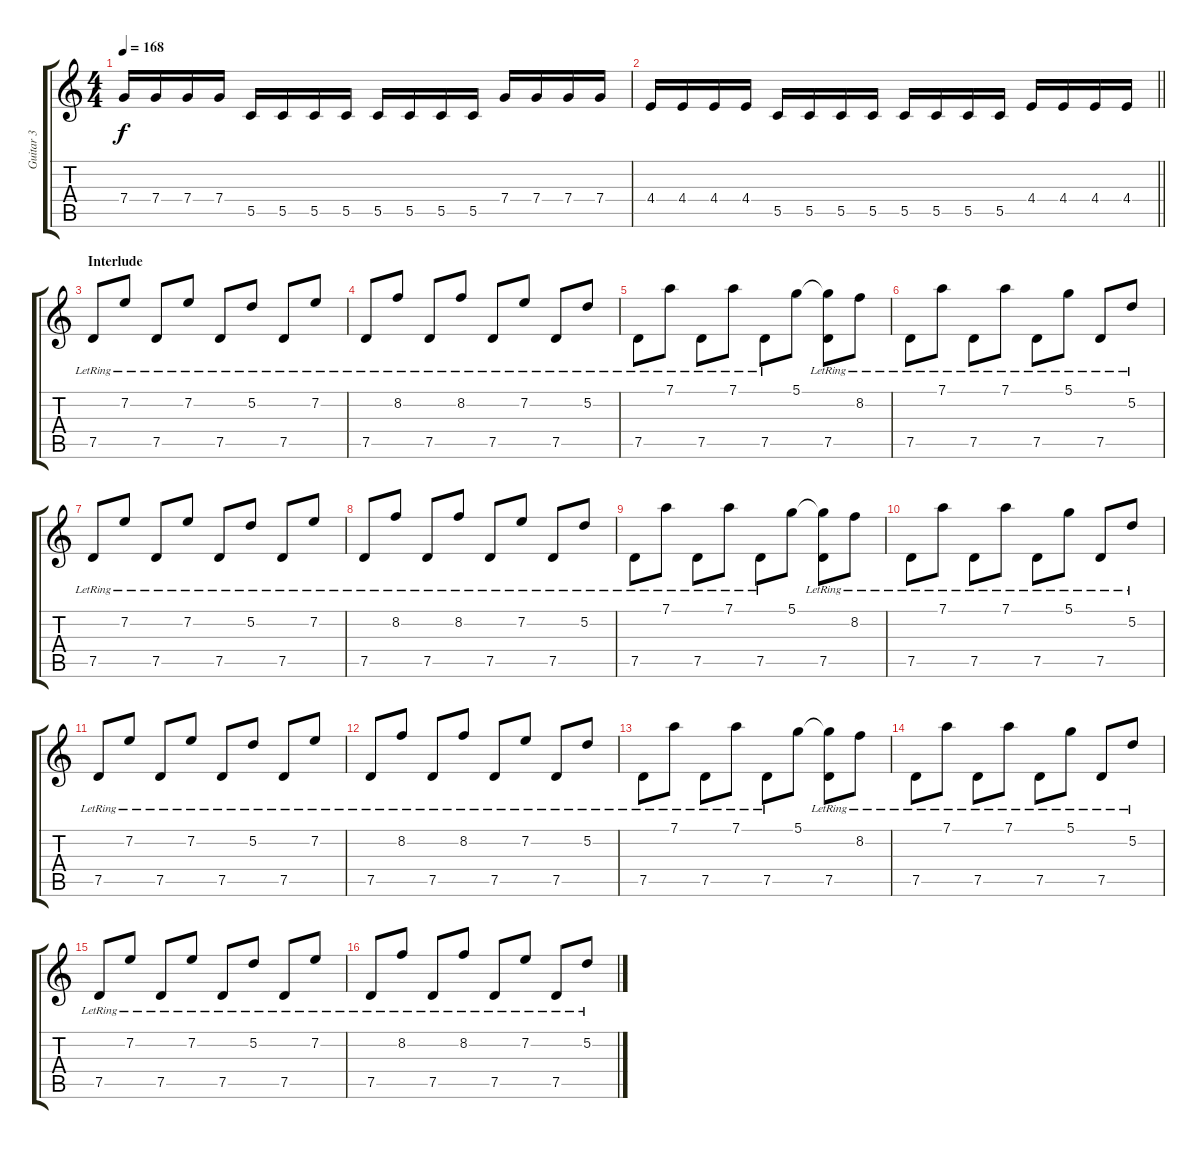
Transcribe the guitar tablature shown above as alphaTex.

\track ("Guitar 3" "Guitar 3") {instrument distortionguitar}
\staff {score tabs}
\tuning (D4 A3 F3 C3 G2 D2) {hide}
\ts (4 4)
\tempo 168
\clef g2
\ks c
7.4.16{dy f} 7.4.16 7.4.16 7.4.16 5.5.16 5.5.16 5.5.16 5.5.16 5.5.16 5.5.16 5.5.16 5.5.16 7.4.16 7.4.16 7.4.16 7.4.16 |
\barLineRight lightlight
4.4.16 4.4.16 4.4.16 4.4.16 5.5.16 5.5.16 5.5.16 5.5.16 5.5.16 5.5.16 5.5.16 5.5.16 4.4.16 4.4.16 4.4.16 4.4.16 |
\section ("" "Interlude")
7.5{lr}.8{instrument acousticguitarsteel} 7.2{lr}.8 7.5{lr}.8 7.2{lr}.8 7.5{lr}.8 5.2{lr}.8 7.5{lr}.8 7.2{lr}.8 |
7.5{lr}.8 8.2{lr}.8 7.5{lr}.8 8.2{lr}.8 7.5{lr}.8 7.2{lr}.8 7.5{lr}.8 5.2{lr}.8 |
7.5{lr}.8{instrument acousticguitarsteel} 7.1{lr}.8 7.5{lr}.8 7.1{lr}.8 7.5{lr}.8 5.1.8 (5.1{t} 7.5{lr}).8 8.2{lr}.8 |
7.5{lr}.8 7.1{lr}.8 7.5{lr}.8 7.1{lr}.8 7.5{lr}.8 5.1{lr}.8 7.5{lr}.8 5.2{lr}.8 |
7.5{lr}.8{instrument acousticguitarsteel} 7.2{lr}.8 7.5{lr}.8 7.2{lr}.8 7.5{lr}.8 5.2{lr}.8 7.5{lr}.8 7.2{lr}.8 |
7.5{lr}.8 8.2{lr}.8 7.5{lr}.8 8.2{lr}.8 7.5{lr}.8 7.2{lr}.8 7.5{lr}.8 5.2{lr}.8 |
7.5{lr}.8{instrument acousticguitarsteel} 7.1{lr}.8 7.5{lr}.8 7.1{lr}.8 7.5{lr}.8 5.1.8 (5.1{t} 7.5{lr}).8 8.2{lr}.8 |
7.5{lr}.8 7.1{lr}.8 7.5{lr}.8 7.1{lr}.8 7.5{lr}.8 5.1{lr}.8 7.5{lr}.8 5.2{lr}.8 |
7.5{lr}.8{volume 13} 7.2{lr}.8 7.5{lr}.8 7.2{lr}.8 7.5{lr}.8 5.2{lr}.8 7.5{lr}.8 7.2{lr}.8 |
7.5{lr}.8 8.2{lr}.8 7.5{lr}.8 8.2{lr}.8 7.5{lr}.8 7.2{lr}.8 7.5{lr}.8 5.2{lr}.8 |
7.5{lr}.8 7.1{lr}.8 7.5{lr}.8 7.1{lr}.8 7.5{lr}.8 5.1.8 (5.1{t} 7.5{lr}).8 8.2{lr}.8 |
7.5{lr}.8 7.1{lr}.8 7.5{lr}.8 7.1{lr}.8 7.5{lr}.8 5.1{lr}.8 7.5{lr}.8 5.2{lr}.8 |
7.5{lr}.8{volume 13} 7.2{lr}.8 7.5{lr}.8 7.2{lr}.8 7.5{lr}.8 5.2{lr}.8 7.5{lr}.8 7.2{lr}.8 |
7.5{lr}.8 8.2{lr}.8 7.5{lr}.8 8.2{lr}.8 7.5{lr}.8 7.2{lr}.8 7.5{lr}.8 5.2{lr}.8
